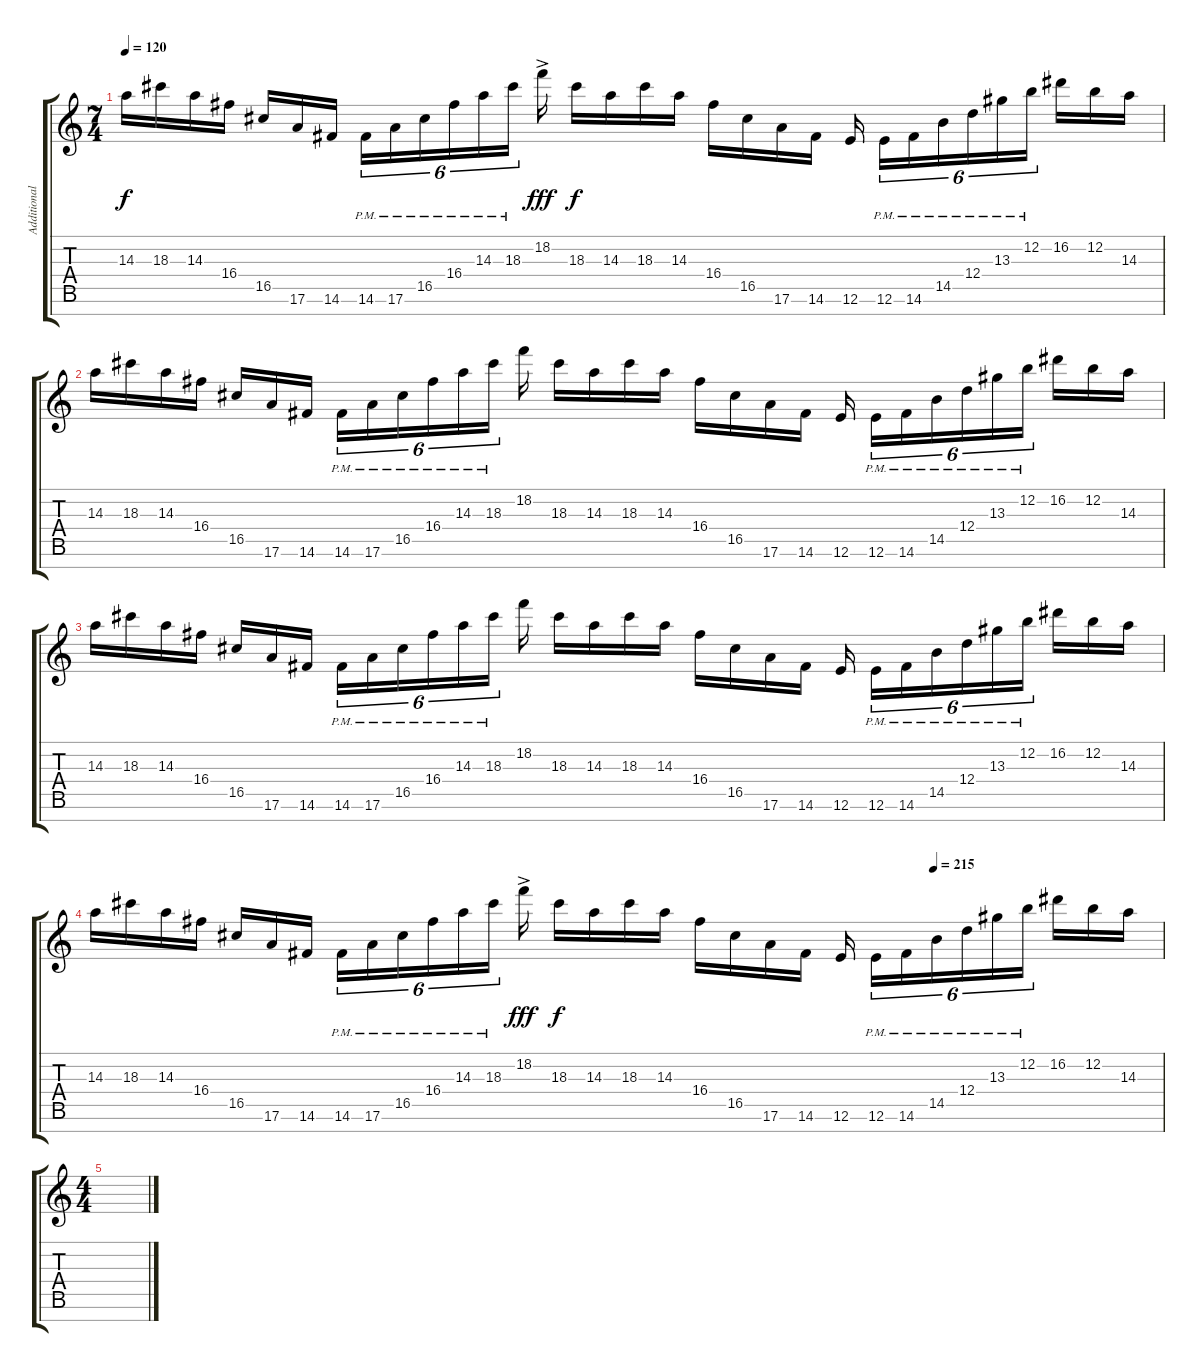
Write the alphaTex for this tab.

\track ("Additional Guitar" "Additional") {instrument distortionguitar}
\staff {score tabs}
\tuning (E4 B3 G3 D3 A2 E2 B1) {hide}
\ts (7 4)
\tempo 120
\tempo 180
\tempo 120
\clef g2
\ks c
14.3.16{dy f instrument distortionguitar} 18.3.16 14.3.16 16.4.16 16.5.16 17.6.16 14.6.16 14.6{pm}.16{tu (6 4)} 17.6{pm}.16{tu (6 4)} 16.5{pm}.16{tu (6 4)} 16.4{pm}.16{tu (6 4)} 14.3{pm}.16{tu (6 4)} 18.3{pm}.16{tu (6 4)} 18.2{ac}.16{dy fff} 18.3.16{dy f} 14.3.16 18.3.16 14.3.16 16.4.16 16.5.16 17.6.16 14.6.16 12.6.16 12.6{pm}.16{tu (6 4)} 14.6{pm}.16{tu (6 4)} 14.5{pm}.16{tu (6 4)} 12.4{pm}.16{tu (6 4)} 13.3{pm}.16{tu (6 4)} 12.2{pm}.16{tu (6 4)} 16.2.16 12.2.16 14.3.16 |
14.3.16 18.3.16 14.3.16 16.4.16 16.5.16 17.6.16 14.6.16 14.6{pm}.16{tu (6 4)} 17.6{pm}.16{tu (6 4)} 16.5{pm}.16{tu (6 4)} 16.4{pm}.16{tu (6 4)} 14.3{pm}.16{tu (6 4)} 18.3{pm}.16{tu (6 4)} 18.2.16 18.3.16 14.3.16 18.3.16 14.3.16 16.4.16 16.5.16 17.6.16 14.6.16 12.6.16 12.6{pm}.16{tu (6 4)} 14.6{pm}.16{tu (6 4)} 14.5{pm}.16{tu (6 4)} 12.4{pm}.16{tu (6 4)} 13.3{pm}.16{tu (6 4)} 12.2{pm}.16{tu (6 4)} 16.2.16 12.2.16 14.3.16 |
14.3.16 18.3.16 14.3.16 16.4.16 16.5.16 17.6.16 14.6.16 14.6{pm}.16{tu (6 4)} 17.6{pm}.16{tu (6 4)} 16.5{pm}.16{tu (6 4)} 16.4{pm}.16{tu (6 4)} 14.3{pm}.16{tu (6 4)} 18.3{pm}.16{tu (6 4)} 18.2.16 18.3.16 14.3.16 18.3.16 14.3.16 16.4.16 16.5.16 17.6.16 14.6.16 12.6.16 12.6{pm}.16{tu (6 4)} 14.6{pm}.16{tu (6 4)} 14.5{pm}.16{tu (6 4)} 12.4{pm}.16{tu (6 4)} 13.3{pm}.16{tu (6 4)} 12.2{pm}.16{tu (6 4)} 16.2.16 12.2.16 14.3.16 |
\tempo (215 0.7857142857142857)
14.3.16 18.3.16 14.3.16 16.4.16 16.5.16 17.6.16 14.6.16 14.6{pm}.16{tu (6 4)} 17.6{pm}.16{tu (6 4)} 16.5{pm}.16{tu (6 4)} 16.4{pm}.16{tu (6 4)} 14.3{pm}.16{tu (6 4)} 18.3{pm}.16{tu (6 4)} 18.2{ac}.16{dy fff} 18.3.16{dy f} 14.3.16 18.3.16 14.3.16 16.4.16 16.5.16 17.6.16 14.6.16 12.6.16 12.6{pm}.16{tu (6 4)} 14.6{pm}.16{tu (6 4)} 14.5{pm}.16{tu (6 4)} 12.4{pm}.16{tu (6 4)} 13.3{pm}.16{tu (6 4)} 12.2{pm}.16{tu (6 4)} 16.2.16 12.2.16 14.3.16 |
\ts (4 4)
